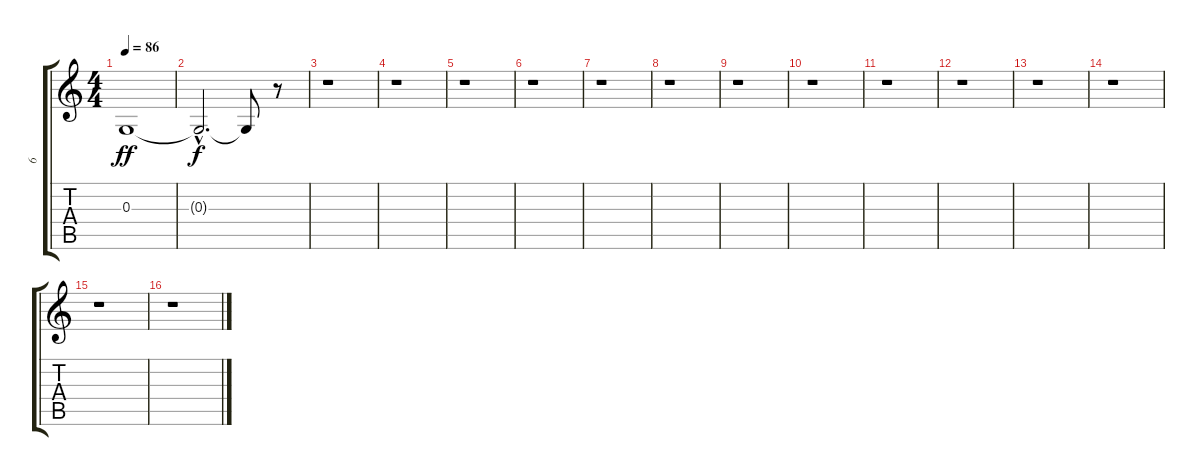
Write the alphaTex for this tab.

\track ("6" "6") {instrument bassoon}
\staff {score tabs}
\tuning (E4 B3 G3 D3 A2 E2) {hide}
\ts (4 4)
\tempo 86
\clef g2
\ks c
0.3.1{dy ff} |
0.3{hac t}.2{d dy f} 0.3{t}.8 r.8 |
r.1 |
r.1 |
r.1 |
r.1 |
r.1 |
r.1 |
r.1 |
r.1 |
r.1 |
r.1 |
r.1 |
r.1 |
r.1 |
r.1
